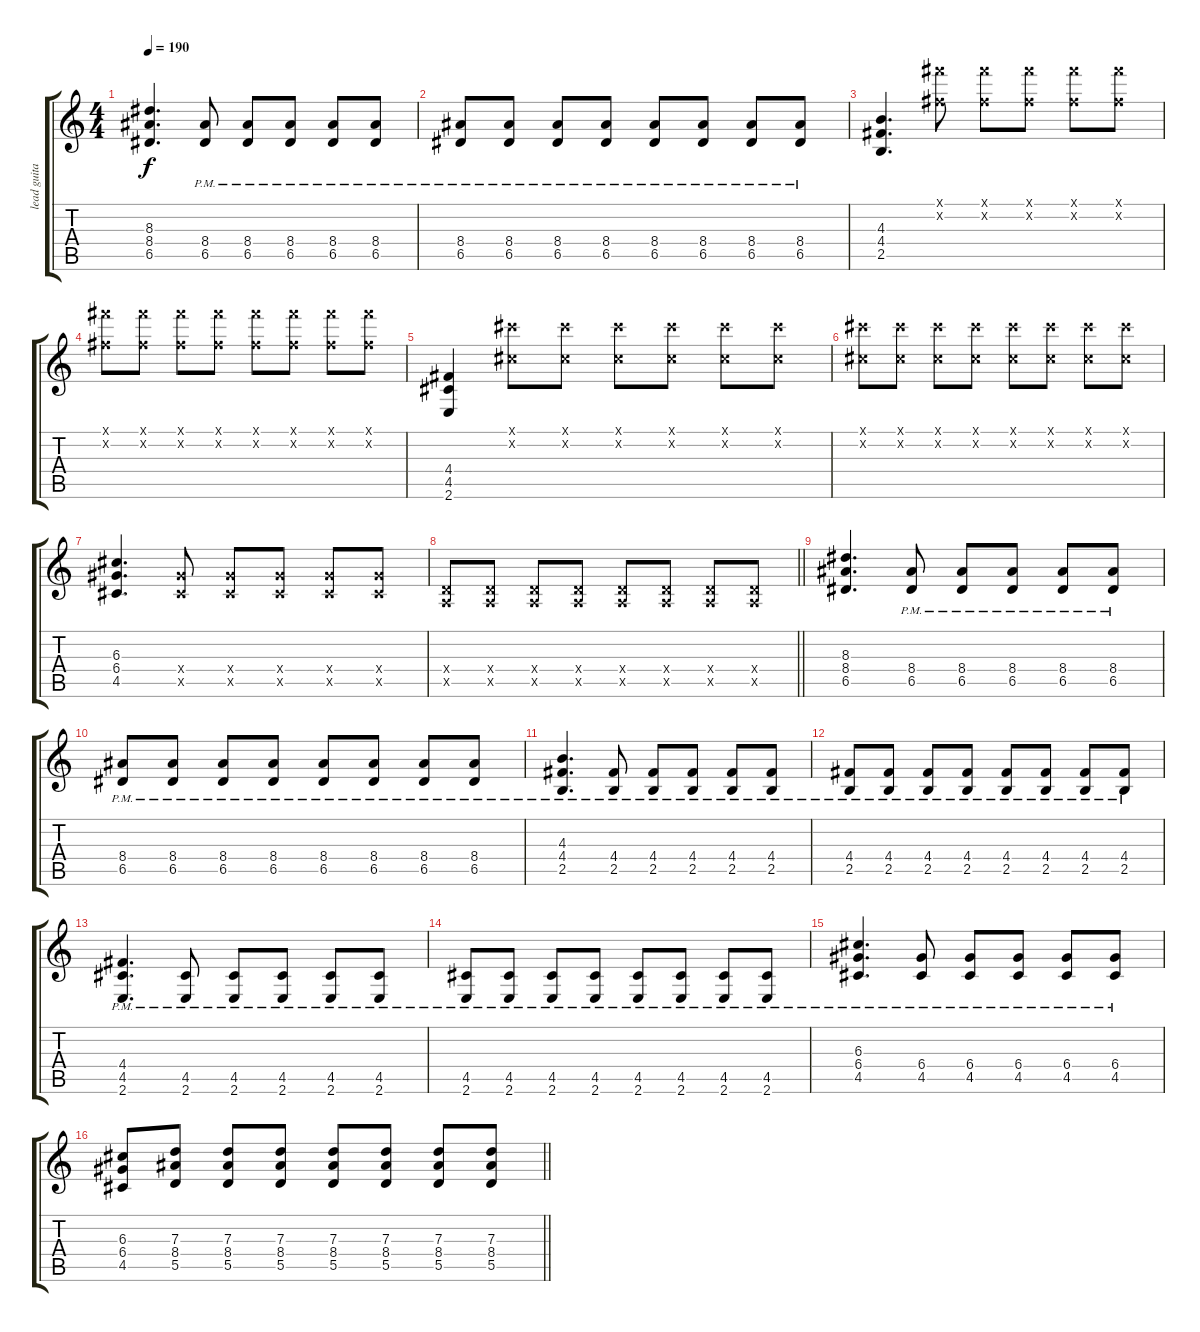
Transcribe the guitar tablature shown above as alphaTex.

\track ("lead guitar" "lead guita") {instrument overdrivenguitar}
\staff {score tabs}
\tuning (E4 B3 G3 D3 A2 D2) {hide}
\ts (4 4)
\tempo 190
\clef g2
\ks c
(8.3 8.4 6.5).4{d dy f} (8.4{pm} 6.5{pm}).8 (8.4{pm} 6.5{pm}).8 (8.4{pm} 6.5{pm}).8 (8.4{pm} 6.5{pm}).8 (8.4{pm} 6.5{pm}).8 |
(8.4{pm} 6.5{pm}).8 (8.4{pm} 6.5{pm}).8 (8.4{pm} 6.5{pm}).8 (8.4{pm} 6.5{pm}).8 (8.4{pm} 6.5{pm}).8 (8.4{pm} 6.5{pm}).8 (8.4{pm} 6.5{pm}).8 (8.4{pm} 6.5{pm}).8 |
(4.3 4.4 2.5).4{d} (14.1{x} 7.2{x}).8 (14.1{x} 7.2{x}).8 (14.1{x} 7.2{x}).8 (14.1{x} 7.2{x}).8 (14.1{x} 7.2{x}).8 |
(14.1{x} 7.2{x}).8 (14.1{x} 7.2{x}).8 (14.1{x} 7.2{x}).8 (14.1{x} 7.2{x}).8 (14.1{x} 7.2{x}).8 (14.1{x} 7.2{x}).8 (14.1{x} 7.2{x}).8 (14.1{x} 7.2{x}).8 |
(4.4 4.5 2.6).4 (9.1{x} 2.2{x}).8 (9.1{x} 2.2{x}).8 (9.1{x} 2.2{x}).8 (9.1{x} 2.2{x}).8 (9.1{x} 2.2{x}).8 (9.1{x} 2.2{x}).8 |
(9.1{x} 2.2{x}).8 (9.1{x} 2.2{x}).8 (9.1{x} 2.2{x}).8 (9.1{x} 2.2{x}).8 (9.1{x} 2.2{x}).8 (9.1{x} 2.2{x}).8 (9.1{x} 2.2{x}).8 (9.1{x} 2.2{x}).8 |
(6.3 6.4 4.5).4{d} (6.4{x} 4.5{x}).8 (6.4{x} 4.5{x}).8 (6.4{x} 4.5{x}).8 (6.4{x} 4.5{x}).8 (6.4{x} 4.5{x}).8 |
\barLineRight lightlight
(0.4{x} 0.5{x}).8 (0.4{x} 0.5{x}).8 (0.4{x} 0.5{x}).8 (0.4{x} 0.5{x}).8 (0.4{x} 0.5{x}).8 (0.4{x} 0.5{x}).8 (0.4{x} 0.5{x}).8 (0.4{x} 0.5{x}).8 |
(8.3 8.4 6.5).4{d} (8.4{pm} 6.5{pm}).8 (8.4{pm} 6.5{pm}).8 (8.4{pm} 6.5{pm}).8 (8.4{pm} 6.5{pm}).8 (8.4{pm} 6.5{pm}).8 |
(8.4{pm} 6.5{pm}).8 (8.4{pm} 6.5{pm}).8 (8.4{pm} 6.5{pm}).8 (8.4{pm} 6.5{pm}).8 (8.4{pm} 6.5{pm}).8 (8.4{pm} 6.5{pm}).8 (8.4{pm} 6.5{pm}).8 (8.4{pm} 6.5{pm}).8 |
(4.3 4.4{pm} 2.5{pm}).4{d} (4.4{pm} 2.5{pm}).8 (4.4{pm} 2.5{pm}).8 (4.4{pm} 2.5{pm}).8 (4.4{pm} 2.5{pm}).8 (4.4{pm} 2.5{pm}).8 |
(4.4{pm} 2.5{pm}).8 (4.4{pm} 2.5{pm}).8 (4.4{pm} 2.5{pm}).8 (4.4{pm} 2.5{pm}).8 (4.4{pm} 2.5{pm}).8 (4.4{pm} 2.5{pm}).8 (4.4{pm} 2.5{pm}).8 (4.4{pm} 2.5{pm}).8 |
(4.4 4.5{pm} 2.6{pm}).4{d} (4.5{pm} 2.6{pm}).8 (4.5{pm} 2.6{pm}).8 (4.5{pm} 2.6{pm}).8 (4.5{pm} 2.6{pm}).8 (4.5{pm} 2.6{pm}).8 |
(4.5{pm} 2.6{pm}).8 (4.5{pm} 2.6{pm}).8 (4.5{pm} 2.6{pm}).8 (4.5{pm} 2.6{pm}).8 (4.5{pm} 2.6{pm}).8 (4.5{pm} 2.6{pm}).8 (4.5{pm} 2.6{pm}).8 (4.5{pm} 2.6{pm}).8 |
(6.3 6.4{pm} 4.5{pm}).4{d} (6.4{pm} 4.5{pm}).8 (6.4{pm} 4.5{pm}).8 (6.4{pm} 4.5{pm}).8 (6.4{pm} 4.5{pm}).8 (6.4{pm} 4.5{pm}).8 |
\barLineRight lightlight
(6.3 6.4 4.5).8 (7.3 8.4 5.5).8 (7.3 8.4 5.5).8 (7.3 8.4 5.5).8 (7.3 8.4 5.5).8 (7.3 8.4 5.5).8 (7.3 8.4 5.5).8 (7.3 8.4 5.5).8
